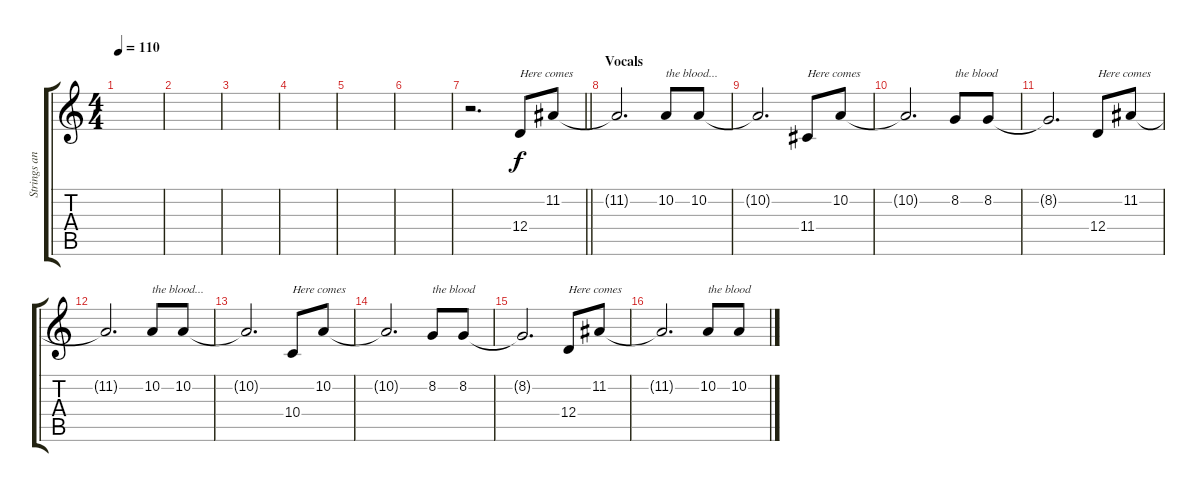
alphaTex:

\track ("Strings and Vocals" "Strings an") {instrument stringensemble1}
\staff {score tabs}
\tuning (E4 B3 G3 D3 A2 E2) {hide}
\ts (4 4)
\tempo 110
\clef g2
\ks c
|
|
|
|
|
|
\barLineRight lightlight
r.2{d volume 16 instrument choiraahs} 12.4.8{txt "Here comes"} 11.2.8 |
\section ("" "Vocals")
11.2{t}.2{d} 10.2.8{txt "the blood..."} 10.2.8 |
10.2{t}.2{d} 11.4.8{txt "Here comes"} 10.2.8 |
10.2{t}.2{d} 8.2.8{txt "the blood"} 8.2.8 |
8.2{t}.2{d} 12.4.8{txt "Here comes"} 11.2.8 |
11.2{t}.2{d} 10.2.8{txt "the blood..."} 10.2.8 |
10.2{t}.2{d} 10.4.8{txt "Here comes"} 10.2.8 |
10.2{t}.2{d} 8.2.8{txt "the blood"} 8.2.8 |
8.2{t}.2{d} 12.4.8{txt "Here comes"} 11.2.8 |
11.2{t}.2{d} 10.2.8{txt "the blood"} 10.2.8
